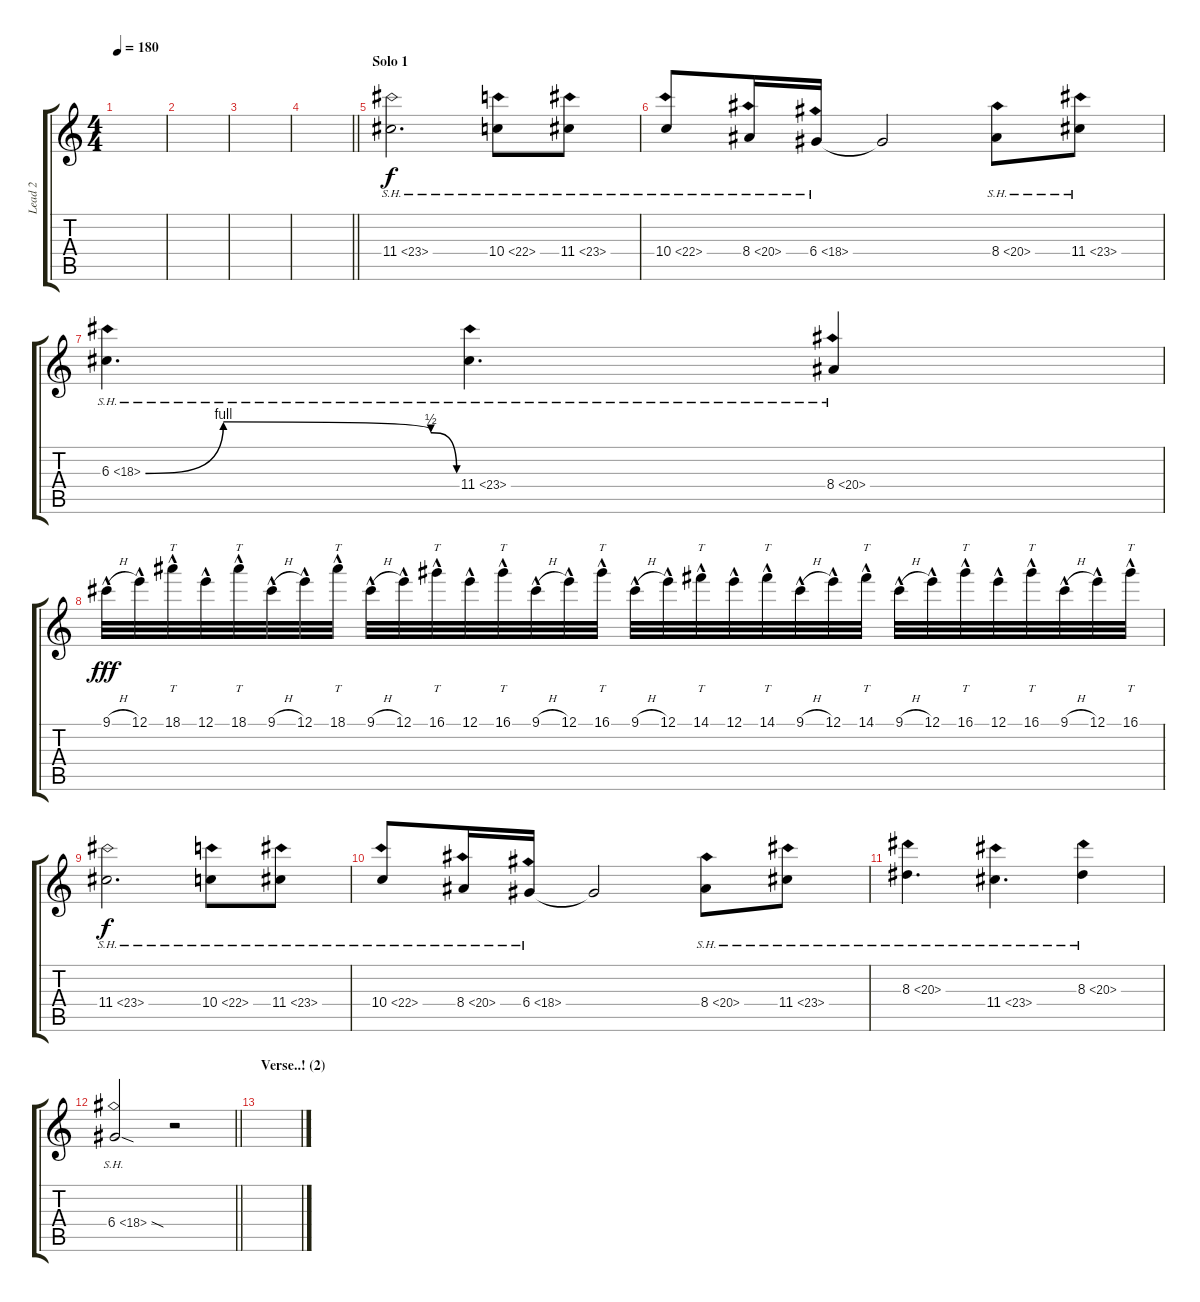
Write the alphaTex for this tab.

\track ("Lead 2" "Lead 2") {instrument distortionguitar}
\staff {score tabs}
\tuning (E4 B3 G3 D3 A2 E2) {hide}
\ts (4 4)
\tempo 180
\clef g2
\ks c
|
|
|
\barLineRight lightlight
|
\section ("" "Solo 1")
11.4{sh 12}.2{d} 10.4{sh 12}.8 11.4{sh 12}.8 |
10.4{sh 12}.8 8.4{sh 12}.16 6.4{sh 12}.16 6.4{t}.2 8.4{sh 12}.8 11.4{sh 12}.8 |
6.3{be (custom 0 0 15 4 55 2 60 0) sh 12}.4{d} 11.4{sh 12}.4{d} 8.4{sh 12}.4 |
9.1{h hac}.32{dy fff} 12.1{hac}.32 18.1{hac}.32{tt} 12.1{hac}.32 18.1{hac}.32{tt} 9.1{h hac}.32 12.1{hac}.32 18.1{hac}.32{tt} 9.1{h hac}.32 12.1{hac}.32 16.1{hac}.32{tt} 12.1{hac}.32 16.1{hac}.32{tt} 9.1{h hac}.32 12.1{hac}.32 16.1{hac}.32{tt} 9.1{h hac}.32 12.1{hac}.32 14.1{hac}.32{tt} 12.1{hac}.32 14.1{hac}.32{tt} 9.1{h hac}.32 12.1{hac}.32 14.1{hac}.32{tt} 9.1{h hac}.32 12.1{hac}.32 16.1{hac}.32{tt} 12.1{hac}.32 16.1{hac}.32{tt} 9.1{h hac}.32 12.1{hac}.32 16.1{hac}.32{tt} |
11.4{sh 12}.2{d dy f} 10.4{sh 12}.8 11.4{sh 12}.8 |
10.4{sh 12}.8 8.4{sh 12}.16 6.4{sh 12}.16 6.4{t}.2 8.4{sh 12}.8 11.4{sh 12}.8 |
8.3{sh 12}.4{d} 11.4{sh 12}.4{d} 8.3{sh 12}.4 |
\barLineRight lightlight
6.4{sh 12 sod}.2 r.2 |
\section ("" "Verse..! (2)")
